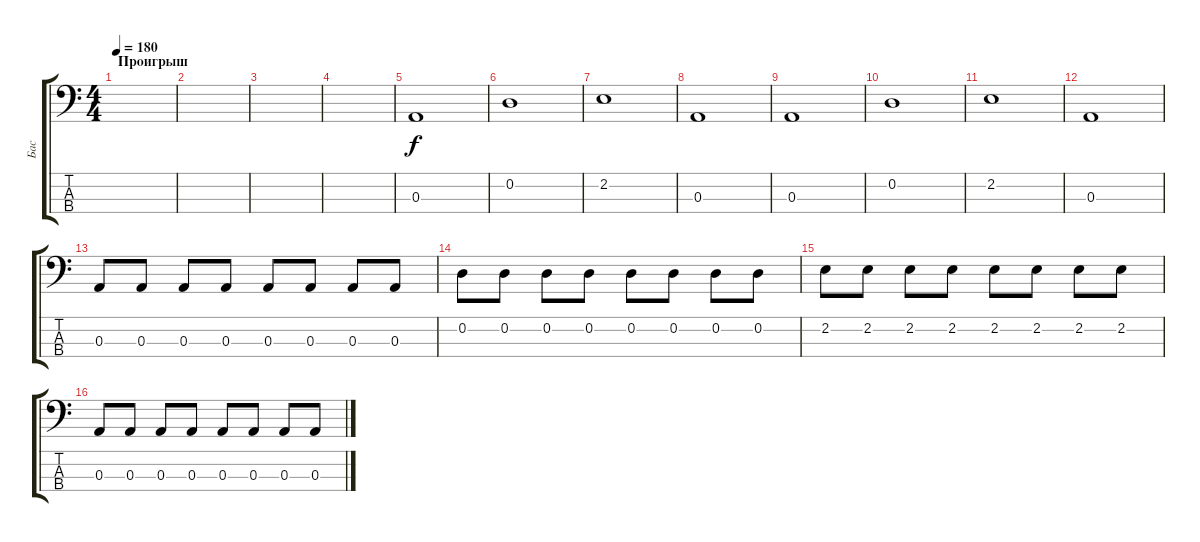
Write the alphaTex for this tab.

\track ("Бас" "Бас") {instrument electricbassfinger}
\staff {score tabs}
\tuning (G2 D2 A1 E1) {hide}
\ts (4 4)
\section ("" "Проигрыш")
\tempo 180
\clef f4
\ks c
|
|
|
|
0.3.1 |
0.2.1 |
2.2.1 |
0.3.1 |
0.3.1 |
0.2.1 |
2.2.1 |
0.3.1 |
0.3.8 0.3.8 0.3.8 0.3.8 0.3.8 0.3.8 0.3.8 0.3.8 |
0.2.8 0.2.8 0.2.8 0.2.8 0.2.8 0.2.8 0.2.8 0.2.8 |
2.2.8 2.2.8 2.2.8 2.2.8 2.2.8 2.2.8 2.2.8 2.2.8 |
0.3.8 0.3.8 0.3.8 0.3.8 0.3.8 0.3.8 0.3.8 0.3.8
